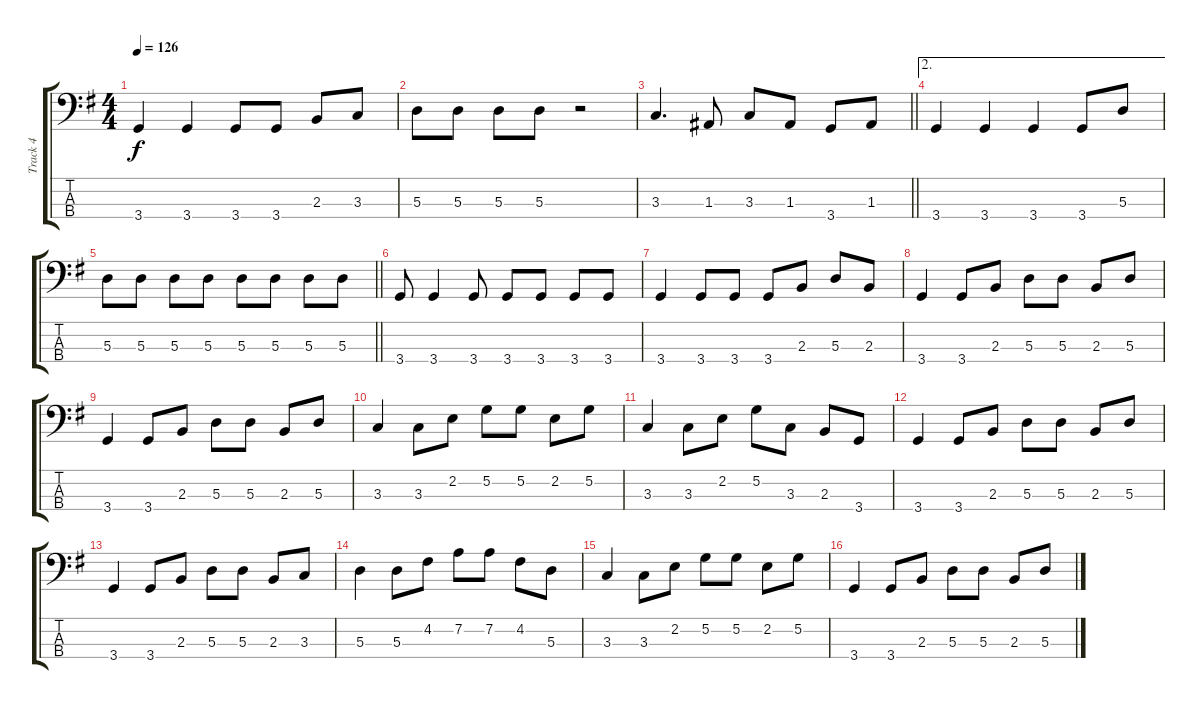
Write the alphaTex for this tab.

\track ("Track 4" "Track 4") {instrument electricbassfinger}
\staff {score tabs}
\tuning (G2 D2 A1 E1) {hide}
\ts (4 4)
\tempo 126
\clef f4
\ks g
3.4.4{dy f} 3.4.4 3.4.8 3.4.8 2.3.8 3.3.8 |
5.3.8 5.3.8 5.3.8 5.3.8 r.2 |
\barLineRight lightlight
3.3.4{d} 1.3.8 3.3.8 1.3.8 3.4.8 1.3.8 |
\ae 2
3.4.4 3.4.4 3.4.4 3.4.8 5.3.8 |
\barLineRight lightlight
5.3.8 5.3.8 5.3.8 5.3.8 5.3.8 5.3.8 5.3.8 5.3.8 |
3.4.8 3.4.4 3.4.8 3.4.8 3.4.8 3.4.8 3.4.8 |
3.4.4 3.4.8 3.4.8 3.4.8 2.3.8 5.3.8 2.3.8 |
3.4.4 3.4.8 2.3.8 5.3.8 5.3.8 2.3.8 5.3.8 |
3.4.4 3.4.8 2.3.8 5.3.8 5.3.8 2.3.8 5.3.8 |
3.3.4 3.3.8 2.2.8 5.2.8 5.2.8 2.2.8 5.2.8 |
3.3.4 3.3.8 2.2.8 5.2.8 3.3.8 2.3.8 3.4.8 |
3.4.4 3.4.8 2.3.8 5.3.8 5.3.8 2.3.8 5.3.8 |
3.4.4 3.4.8 2.3.8 5.3.8 5.3.8 2.3.8 3.3.8 |
5.3.4 5.3.8 4.2.8 7.2.8 7.2.8 4.2.8 5.3.8 |
3.3.4 3.3.8 2.2.8 5.2.8 5.2.8 2.2.8 5.2.8 |
3.4.4 3.4.8 2.3.8 5.3.8 5.3.8 2.3.8 5.3.8
